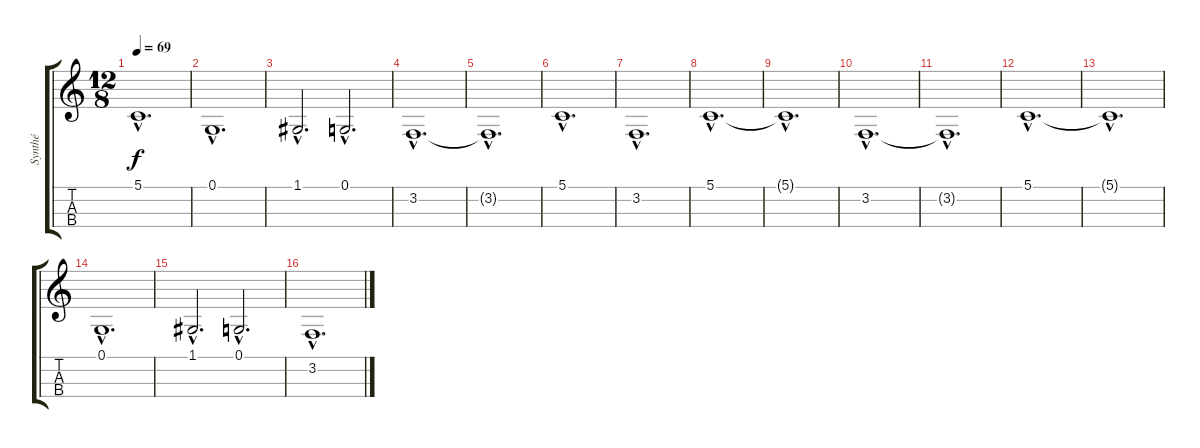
\track ("Synthé" "Synthé") {instrument percussiveorgan}
\staff {score tabs}
\tuning (G3 D3 A2 E2) {hide}
\ts (12 8)
\tempo 69
\clef g2
\ks c
5.1{hac t}.1{d dy f} |
0.1{hac}.1{d} |
1.1{hac}.2{d} 0.1{hac}.2{d} |
3.2{hac}.1{d} |
3.2{hac t}.1{d} |
5.1{hac}.1{d} |
3.2{hac}.1{d} |
5.1{hac}.1{d} |
5.1{hac t}.1{d} |
3.2{hac}.1{d} |
3.2{hac t}.1{d} |
5.1{hac}.1{d} |
5.1{hac t}.1{d} |
0.1{hac}.1{d} |
1.1{hac}.2{d} 0.1{hac}.2{d} |
3.2{hac}.1{d}
